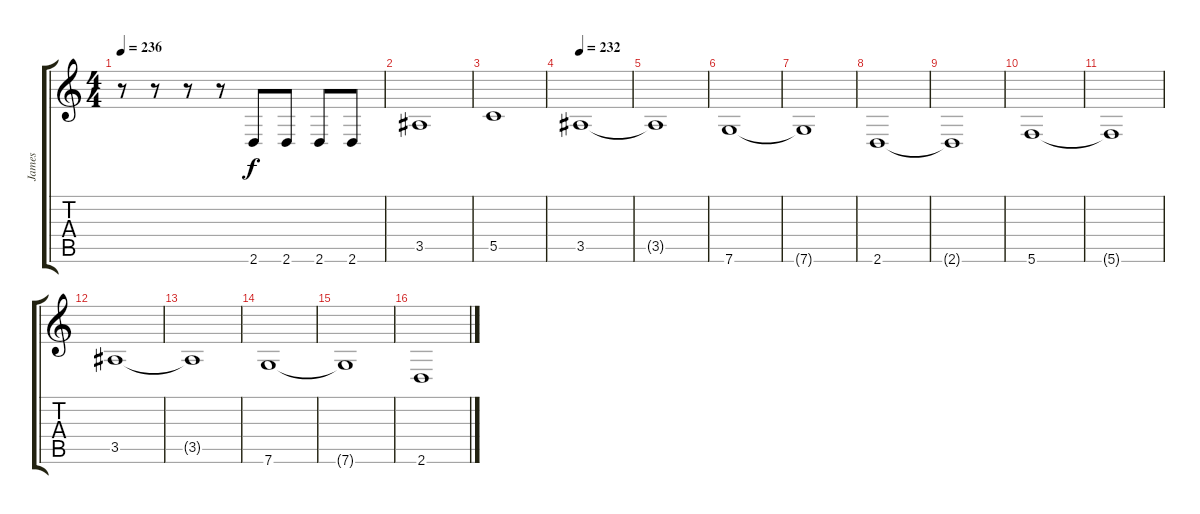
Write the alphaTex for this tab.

\track ("James" "James") {instrument electricbasspick}
\staff {score tabs}
\tuning (D4 A3 F3 C3 G2 C2) {hide}
\ts (4 4)
\tempo 236
\clef g2
\ks c
r.8{dy f} r.8 r.8 r.8 2.6.8 2.6.8 2.6.8 2.6.8 |
3.5.1 |
5.5.1 |
\tempo 232
3.5.1 |
3.5{t}.1 |
7.6.1 |
7.6{t}.1 |
2.6.1 |
2.6{t}.1 |
5.6.1 |
5.6{t}.1 |
3.5.1 |
3.5{t}.1 |
7.6.1 |
7.6{t}.1 |
2.6.1
